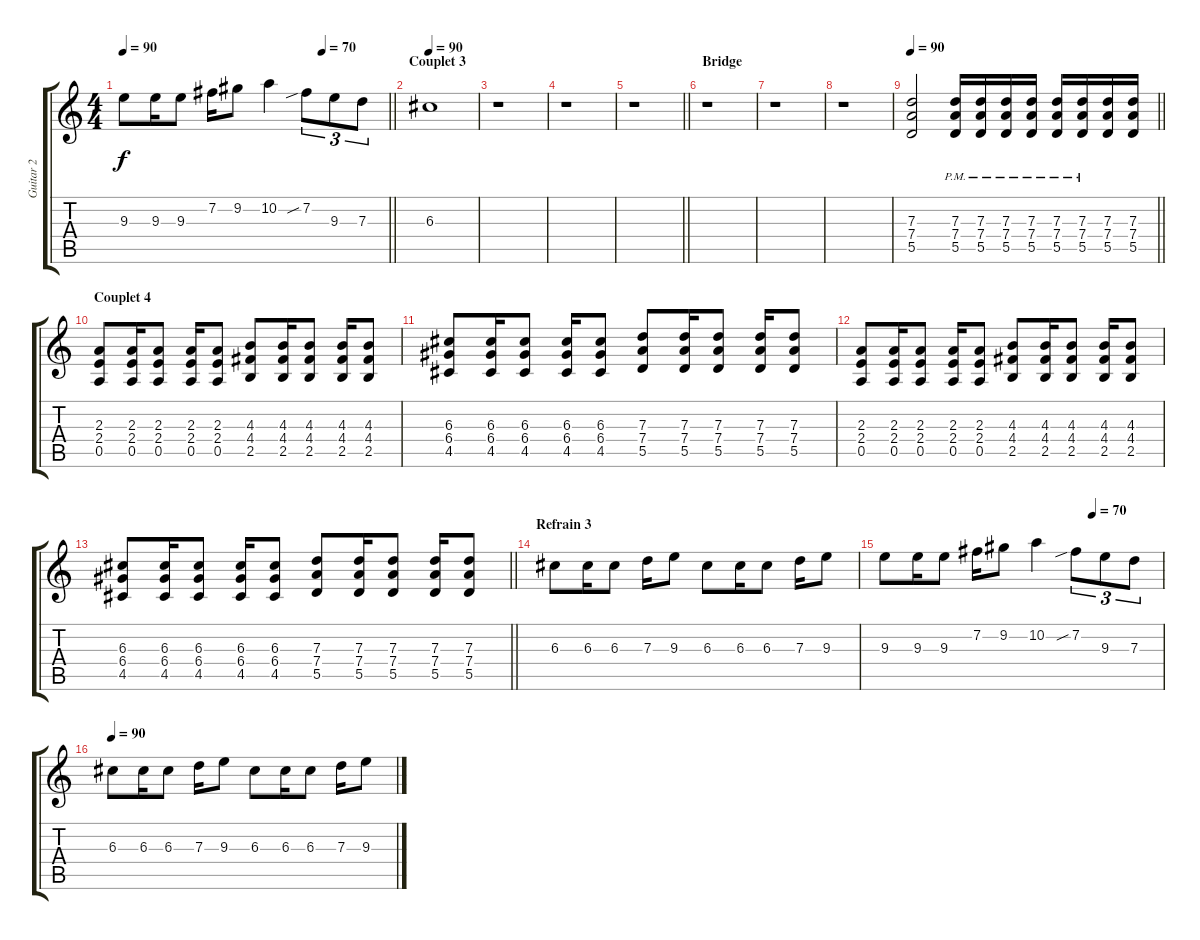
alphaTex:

\track ("Guitar 2" "Guitar 2") {instrument distortionguitar}
\staff {score tabs}
\tuning (E4 B3 G3 D3 A2 E2) {hide}
\ts (4 4)
\tempo 90
\tempo (70 0.75)
\clef g2
\barLineRight lightlight
\ks c
9.3.8{dy f} 9.3.16 9.3.8 7.2.16 9.2.8 10.2.4 7.2{sib}.8{tu (3 2)} 9.3.8{tu (3 2)} 7.3.8{tu (3 2)} |
\section ("" "Couplet 3")
\tempo 90
6.3.1 |
r.1 |
r.1 |
\barLineRight lightlight
r.1 |
\section ("" "Bridge")
r.1 |
r.1 |
r.1 |
\tempo 90
\barLineRight lightlight
(7.3 7.4 5.5).2 (7.3{pm} 7.4{pm} 5.5{pm}).16 (7.3{pm} 7.4{pm} 5.5{pm}).16 (7.3{pm} 7.4{pm} 5.5{pm}).16 (7.3{pm} 7.4{pm} 5.5{pm}).16 (7.3{pm} 7.4{pm} 5.5{pm}).16 (7.3{pm} 7.4{pm} 5.5{pm}).16 (7.3 7.4 5.5).16 (7.3 7.4 5.5).16 |
\section ("" "Couplet 4")
(2.3 2.4 0.5).8 (2.3 2.4 0.5).16 (2.3 2.4 0.5).8 (2.3 2.4 0.5).16 (2.3 2.4 0.5).8 (4.3 4.4 2.5).8 (4.3 4.4 2.5).16 (4.3 4.4 2.5).8 (4.3 4.4 2.5).16 (4.3 4.4 2.5).8 |
(6.3 6.4 4.5).8 (6.3 6.4 4.5).16 (6.3 6.4 4.5).8 (6.3 6.4 4.5).16 (6.3 6.4 4.5).8 (7.3 7.4 5.5).8 (7.3 7.4 5.5).16 (7.3 7.4 5.5).8 (7.3 7.4 5.5).16 (7.3 7.4 5.5).8 |
(2.3 2.4 0.5).8 (2.3 2.4 0.5).16 (2.3 2.4 0.5).8 (2.3 2.4 0.5).16 (2.3 2.4 0.5).8 (4.3 4.4 2.5).8 (4.3 4.4 2.5).16 (4.3 4.4 2.5).8 (4.3 4.4 2.5).16 (4.3 4.4 2.5).8 |
\barLineRight lightlight
(6.3 6.4 4.5).8 (6.3 6.4 4.5).16 (6.3 6.4 4.5).8 (6.3 6.4 4.5).16 (6.3 6.4 4.5).8 (7.3 7.4 5.5).8 (7.3 7.4 5.5).16 (7.3 7.4 5.5).8 (7.3 7.4 5.5).16 (7.3 7.4 5.5).8 |
\section ("" "Refrain 3")
6.3.8 6.3.16 6.3.8 7.3.16 9.3.8 6.3.8 6.3.16 6.3.8 7.3.16 9.3.8 |
\tempo (70 0.75)
9.3.8 9.3.16 9.3.8 7.2.16 9.2.8 10.2.4 7.2{sib}.8{tu (3 2)} 9.3.8{tu (3 2)} 7.3.8{tu (3 2)} |
\tempo 90
6.3.8 6.3.16 6.3.8 7.3.16 9.3.8 6.3.8 6.3.16 6.3.8 7.3.16 9.3.8
